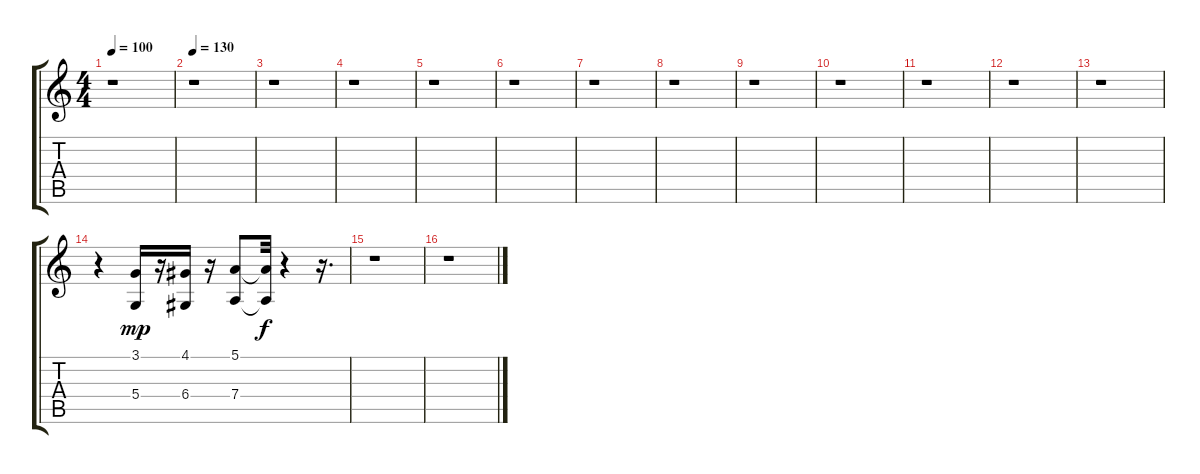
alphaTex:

\track "" {instrument brasssection}
\staff {score tabs}
\tuning (E4 B3 G3 D3 A2 E2) {hide}
\ts (4 4)
\tempo 100
\clef g2
\ks c
r.1{dy mp instrument brasssection} |
\tempo 130
r.1 |
r.1 |
r.1 |
r.1 |
r.1 |
r.1 |
r.1 |
r.1 |
r.1 |
r.1 |
r.1 |
r.1 |
r.4 (3.1 5.4).16 r.16 (4.1 6.4).16 r.16 (5.1 7.4).8 (5.1{t} 7.4{t}).32{dy f} r.4 r.16{d} |
r.1 |
r.1
